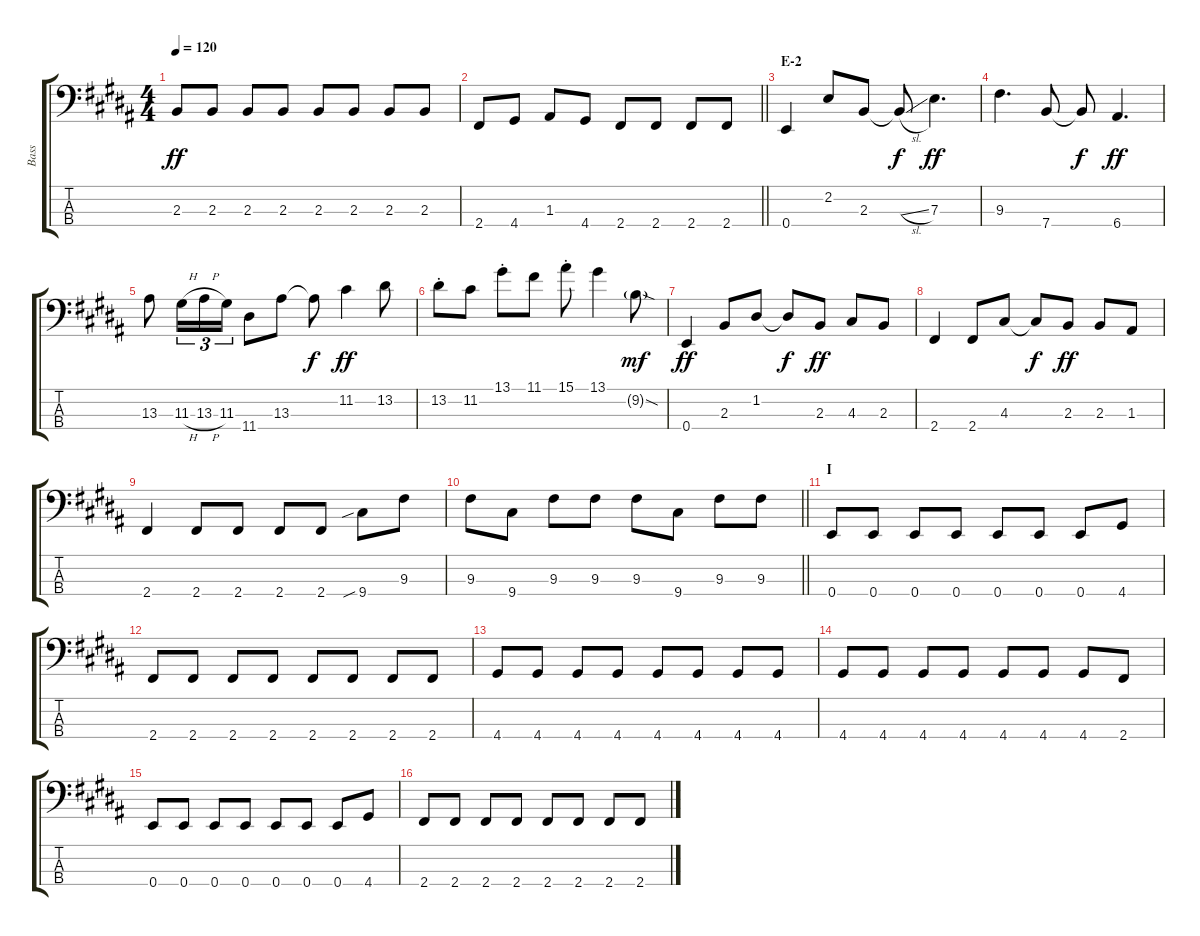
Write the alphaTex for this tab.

\track ("Bass" "Bass") {instrument electricbasspick}
\staff {score tabs}
\tuning (G2 D2 A1 E1) {hide}
\ts (4 4)
\tempo 120
\clef f4
\ks b
2.3.8{dy ff} 2.3.8 2.3.8 2.3.8 2.3.8 2.3.8 2.3.8 2.3.8 |
\barLineRight lightlight
2.4.8 4.4.8 1.3.8 4.4.8 2.4.8 2.4.8 2.4.8 2.4.8 |
\section ("" "E-2")
0.4.4 2.2.8 2.3.8 2.3{sl t}.8{dy f} 7.3.4{d dy ff} |
9.3.4{d} 7.4.8 7.4{t}.8{dy f} 6.4.4{d dy ff} |
13.3.8 11.3{h}.16{tu (3 2)} 13.3{h}.16{tu (3 2)} 11.3.16{tu (3 2)} 11.4.8 13.3.8 13.3{t}.8{dy f} 11.2.4{dy ff} 13.2.8 |
13.2{st}.8 11.2.8 13.1{st}.8 11.1.8 15.1{st}.8 13.1.4 9.2{sod g}.8{dy mf} |
0.4.4{dy ff} 2.3.8 1.2.8 1.2{t}.8{dy f} 2.3.8{dy ff} 4.3.8 2.3.8 |
2.4.4 2.4.8 4.3.8 4.3{t}.8{dy f} 2.3.8{dy ff} 2.3.8 1.3.8 |
2.4.4 2.4.8 2.4.8 2.4.8 2.4.8 9.4{sib}.8 9.3.8 |
\barLineRight lightlight
9.3.8 9.4.8 9.3.8 9.3.8 9.3.8 9.4.8 9.3.8 9.3.8 |
\section ("" "I")
0.4.8 0.4.8 0.4.8 0.4.8 0.4.8 0.4.8 0.4.8 4.4.8 |
2.4.8 2.4.8 2.4.8 2.4.8 2.4.8 2.4.8 2.4.8 2.4.8 |
4.4.8 4.4.8 4.4.8 4.4.8 4.4.8 4.4.8 4.4.8 4.4.8 |
4.4.8 4.4.8 4.4.8 4.4.8 4.4.8 4.4.8 4.4.8 2.4.8 |
0.4.8 0.4.8 0.4.8 0.4.8 0.4.8 0.4.8 0.4.8 4.4.8 |
2.4.8 2.4.8 2.4.8 2.4.8 2.4.8 2.4.8 2.4.8 2.4.8
